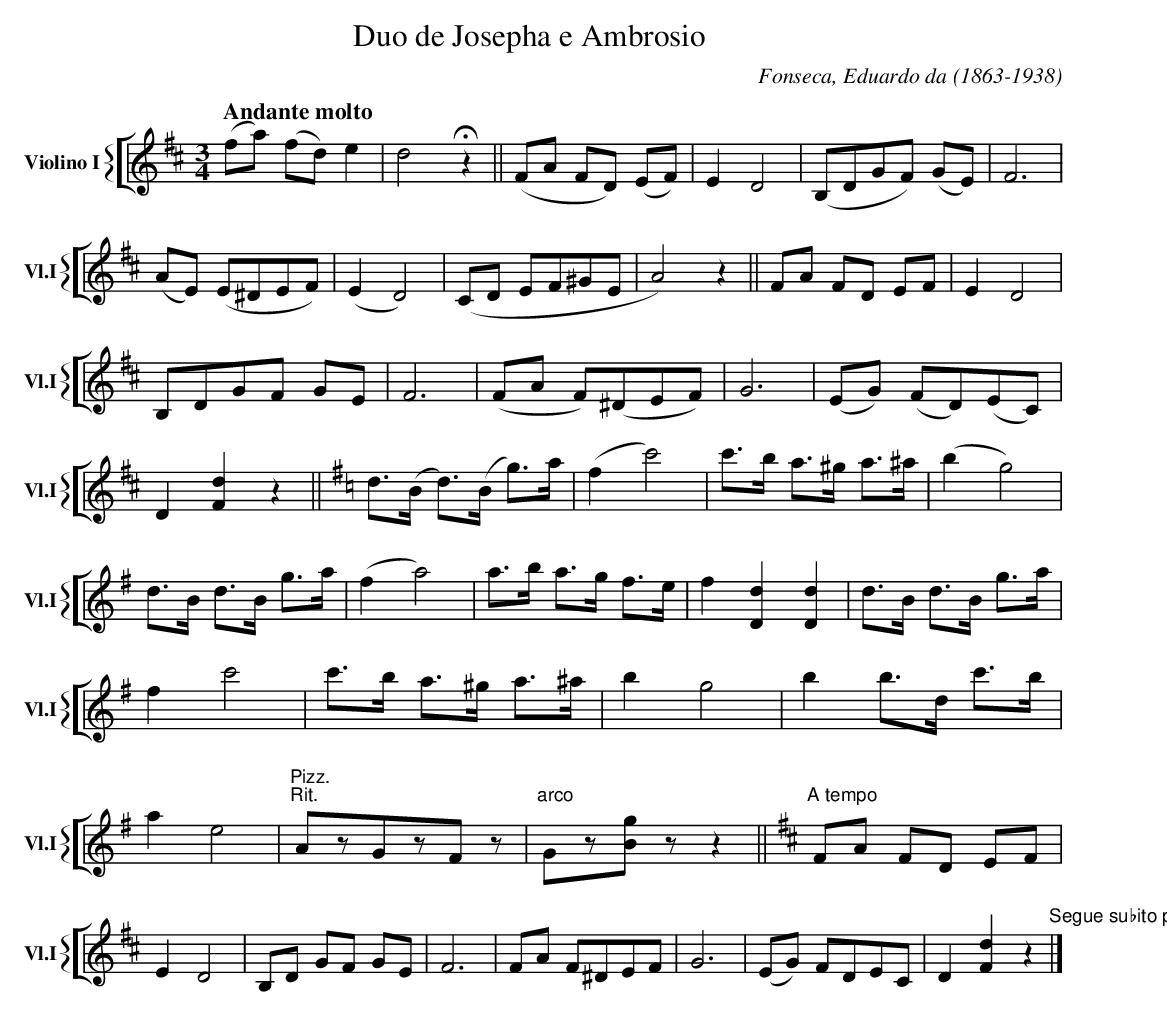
X:1
T:Duo de Josepha e Ambrosio
C:Fonseca, Eduardo da (1863-1938)
M:3/4
L:1/4
K:D
V: 2 clef=treble name="Violino I" sname="Vl.I"
%%staves [{ 2 }]
[Q:"Andante molto"] (f/a/) (f/d/) e | d2 !fermata!z || (F/A/ F/D/) (E/F/) | ED2 | (B,/D/G/F/) (G/E/)| F3 | \
    (A/E/) (E/^D/E/F/) | (ED2) |(C/D/ E/F/^G/E/|A2) z || \
    F/A/ F/D/ E/F/ | ED2 | B,/D/G/F/ G/E/| F3 | (F/A/ F/)(^D/E/F/)| G3 | (E/G/) (F/D/)(E/C/)| D [Fd]z || \
[K:G] d/>(B/ d/)>(B/ g/)>a/ | (fc'2) | c'/>b/ a/>^g/ a/>^a/ | (bg2) | d/>B/ d/>B/ g/>a/ | (f a2) | \
a/>b/ a/>g/ f/>e/ | f [dD][dD] | d/>B/ d/>B/ g/>a/ | f c'2 | c'/>b/ a/>^g/ a/>^a/ | b g2 | b b/>d/ c'/>b/ | a e2 | \
"Pizz." "Rit." A/z/G/z/F/z/ | "arco"G/z/[B/g/]z/z|| "A tempo" [K:D] F/A/ F/D/ E/F/ | ED2 | B,/D/ G/F/ G/E/ | F3 | \
F/A/ F/^D/E/F/ | G3 | (E/G/) F/D/E/C/ | D [dF]z "Segue subito para Marcha e C\^oro Militar"|]
